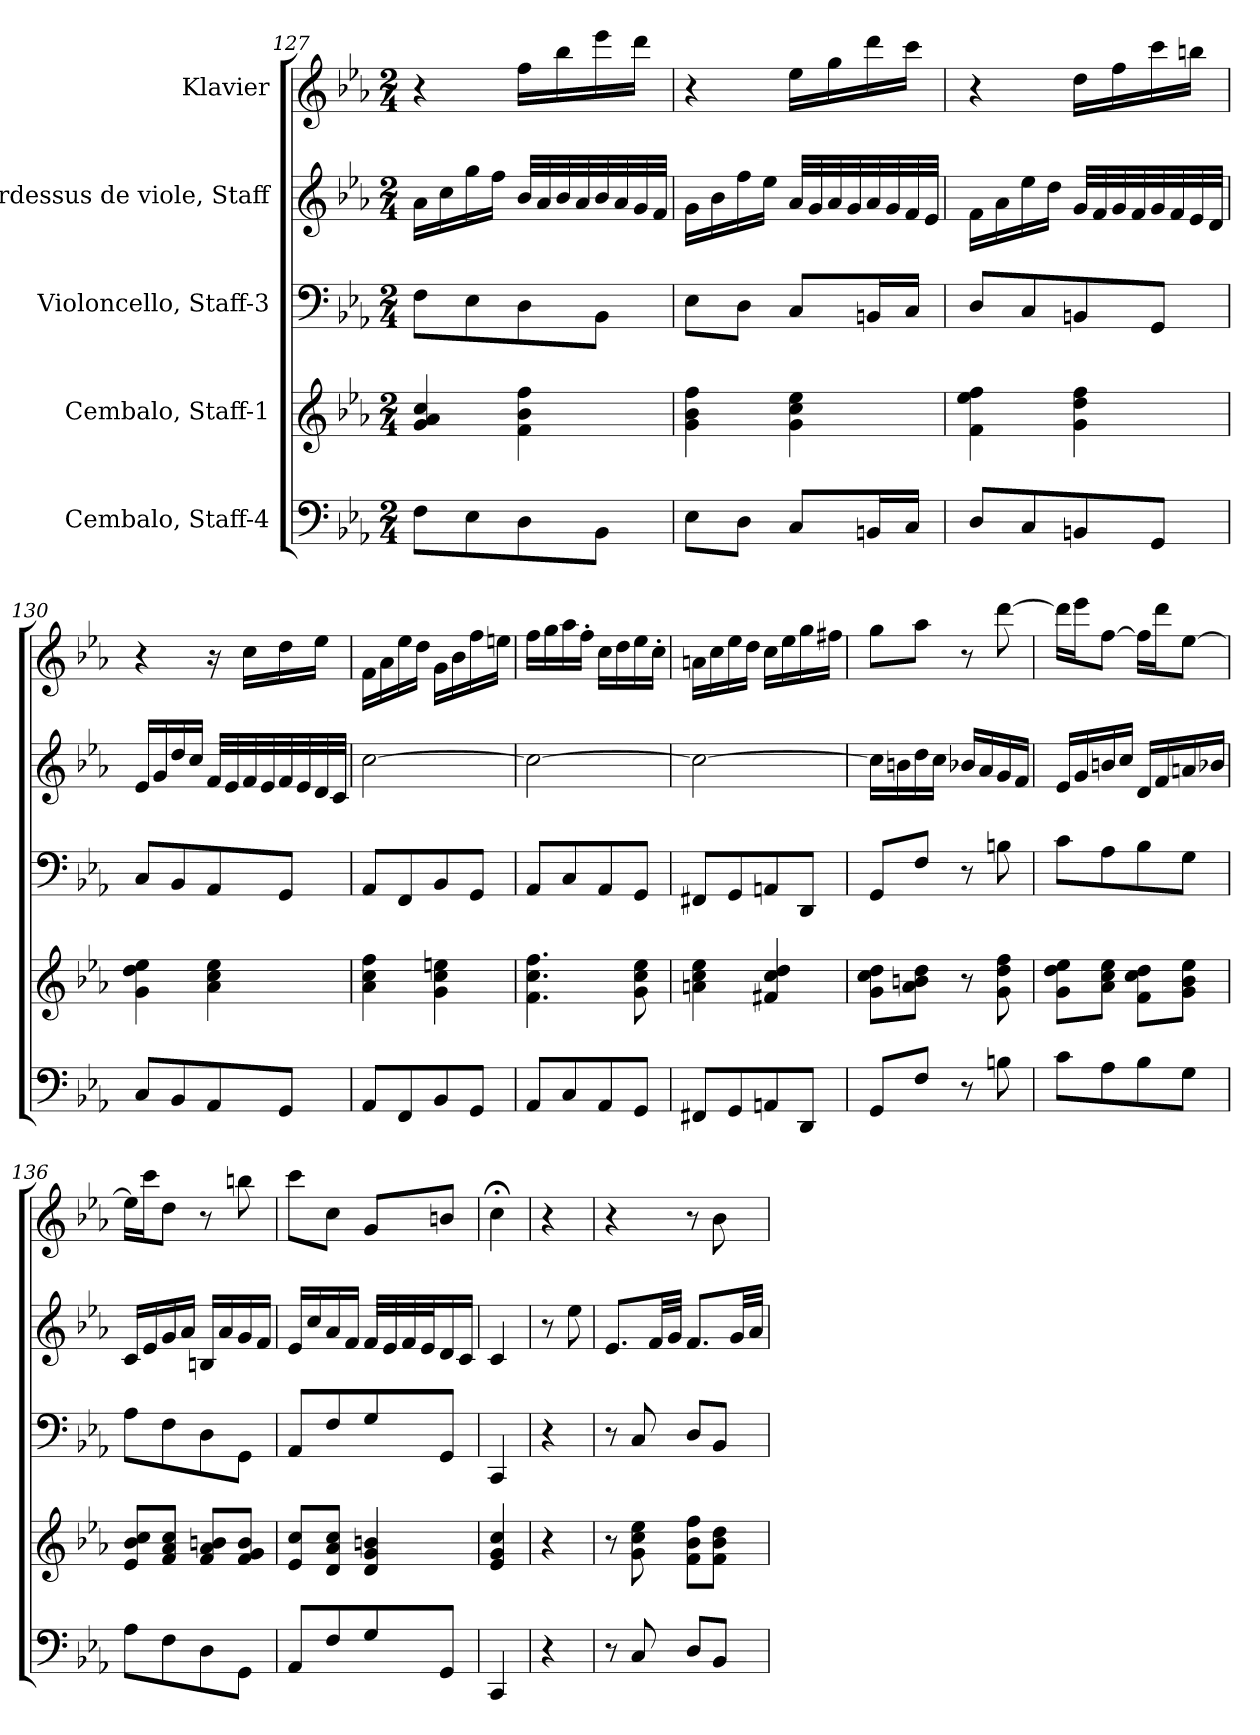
**kern	**kern	**kern	**kern	**kern
*part5	*part4	*part3	*part2	*part1
*staff5	*staff4	*staff3	*staff2	*staff1
*I"Cembalo, Staff-4	*I"Cembalo, Staff-1	*I"Violoncello, Staff-3	*I"Pardessus de viole, Staff	*I"Klavier
!!LO:LB:g=z
*clefF4	*clefG2	*clefF4	*clefG2	*clefG2
*ITrd7c12	*	*	*	*
*k[b-e-a-]	*k[b-e-a-]	*k[b-e-a-]	*k[b-e-a-]	*k[b-e-a-]
*M2/4	*M2/4	*M2/4	*M2/4	*M2/4
=127	=127	=127	=127	=127
8FF\L	4g/ 4a-/ 4cc/	8F\L	16a-\LL	4r
.	.	.	16cc\	.
8EE-\	.	8E-\	16gg\	.
.	.	.	16ff\JJ	.
8DD\	4f\ 4b-\ 4ff\	8D\	32b-/LLL	16ff\LL
.	.	.	32a-/	.
.	.	.	32b-/	16bb-\
.	.	.	32a-/	.
8BBB-\J	.	8BB-\J	32b-/	16eee-\
.	.	.	32a-/	.
.	.	.	32g/	16ddd\JJ
.	.	.	32f/JJJ	.
=128	=128	=128	=128	=128
8EE-\L	4g\ 4b-\ 4ff\	8E-\L	16g\LL	4r
.	.	.	16b-\	.
8DD\J	.	8D\J	16ff\	.
.	.	.	16ee-\JJ	.
8CC/L	4g\ 4cc\ 4ee-\	8C/L	32a-/LLL	16ee-\LL
.	.	.	32g/	.
.	.	.	32a-/	16gg\
.	.	.	32g/	.
16BBBn/L	.	16BBn/L	32a-/	16ddd\
.	.	.	32g/	.
16CC/JJ	.	16C/JJ	32f/	16ccc\JJ
.	.	.	32e-/JJJ	.
=129	=129	=129	=129	=129
8DD/L	4f\ 4ee-\ 4ff\	8D/L	16f\LL	4r
.	.	.	16a-\	.
8CC/	.	8C/	16ee-\	.
.	.	.	16dd\JJ	.
8BBBn/	4g\ 4dd\ 4ff\	8BBn/	32g/LLL	16dd\LL
.	.	.	32f/	.
.	.	.	32g/	16ff\
.	.	.	32f/	.
8GGG/J	.	8GG/J	32g/	16ccc\
.	.	.	32f/	.
.	.	.	32e-/	16bbn\JJ
.	.	.	32d/JJJ	.
!!LO:PB:g=z
=130	=130	=130	=130	=130
8CC/L	4g\ 4dd\ 4ee-\	8C/L	16e-/LL	4r
.	.	.	16g/	.
8BBB-/	.	8BB-/	16dd/	.
.	.	.	16cc/JJ	.
8AAA-/	4a-\ 4cc\ 4ee-\	8AA-/	32f/LLL	16r
.	.	.	32e-/	.
.	.	.	32f/	16cc\LL
.	.	.	32e-/	.
8GGG/J	.	8GG/J	32f/	16dd\
.	.	.	32e-/	.
.	.	.	32d/	16ee-\JJ
.	.	.	32c/JJJ	.
=131	=131	=131	=131	=131
8AAA-/L	4a-\ 4cc\ 4ff\	8AA-/L	[2cc\	16f\LL
.	.	.	.	16a-\
8FFF/	.	8FF/	.	16ee-\
.	.	.	.	16dd\JJ
8BBB-/	4g\ 4cc\ 4een\	8BB-/	.	16g\LL
.	.	.	.	16b-\
8GGG/J	.	8GG/J	.	16ff\
.	.	.	.	16een\JJ
=132	=132	=132	=132	=132
8AAA-/L	4.f\ 4.cc\ 4.ff\	8AA-/L	2cc\_	16ff\LL
.	.	.	.	16gg\
8CC/	.	8C/	.	16aa-\
.	.	.	.	16ff'\JJ
8AAA-/	.	8AA-/	.	16cc\LL
.	.	.	.	16dd\
8GGG/J	8g\ 8cc\ 8ee-\	8GG/J	.	16ee-\
.	.	.	.	16cc'\JJ
=133	=133	=133	=133	=133
8FFF#X/L	4an\ 4cc\ 4ee-\	8FF#X/L	2cc\_	16an\LL
.	.	.	.	16cc\
8GGG/	.	8GG/	.	16ee-\
.	.	.	.	16dd\JJ
8AAAn/	4f#X/ 4cc/ 4dd/	8AAn/	.	16cc\LL
.	.	.	.	16ee-\
8DDD/J	.	8DD/J	.	16gg\
.	.	.	.	16ff#X\JJ
!!LO:LB:g=z
=134	=134	=134	=134	=134
8GGG/L	8g\ 8cc\ 8dd\L	8GG/L	16cc\LL]	8gg\L
.	.	.	16bn\	.
8FF/J	8a-\ 8bn\ 8dd\J	8F/J	16dd\	8aa-\J
.	.	.	16cc\JJ	.
8r	8r	8r	16b-X/LL	8r
.	.	.	16a-/	.
8BBn\	8g\ 8dd\ 8ff\	8Bn\	16g/	[8ddd\
.	.	.	16f/JJ	.
=135	=135	=135	=135	=135
8C\L	8g\ 8dd\ 8ee-\L	8c\L	16e-/LL	16ddd\LL]
.	.	.	16g/	16eee-\J
8AA-\	8a-\ 8cc\ 8ee-\J	8A-\	16bn/	[8ff\J
.	.	.	16cc/JJ	.
8BB-\	8f\ 8cc\ 8dd\L	8B-\	16d/LL	16ff\LL]
.	.	.	16f/	16ddd\J
8GG\J	8g\ 8b-\ 8ee-\J	8G\J	16an/	[8ee-\J
.	.	.	16b-X/JJ	.
=136	=136	=136	=136	=136
8AA-\L	8e-/ 8b-/ 8cc/L	8A-\L	16c/LL	16ee-\LL]
.	.	.	16e-/	16ccc\J
8FF\	8f/ 8a-/ 8cc/J	8F\	16g/	8dd\J
.	.	.	16a-/JJ	.
8DD\	8f/ 8a-/ 8bn/L	8D\	16Bn/LL	8r
.	.	.	16a-/	.
*	*	*	*	*MM80
8GGG\J	8f/ 8g/ 8b/J	8GG\J	16g/	8bbn\
.	.	.	16f/JJ	.
=137	=137	=137	=137	=137
8AAA-/L	8e-/ 8cc/L	8AA-/L	16e-/LL	8ccc\L
.	.	.	16cc/	.
*	*	*	*	*MM70
8FF/	8d/ 8a-/ 8cc/J	8F/	16a-/	8cc\J
.	.	.	16f/JJ	.
8GG/	4d/ 4g/ 4bn/	8G/	32f/LLL	8g/L
.	.	.	32e-/	.
.	.	.	32f/	.
.	.	.	32e-/J	.
*	*	*	*	*MM60
8GGG/J	.	8GG/J	16d/	8bn/J
.	.	.	16c/JJ	.
=138	=138	=138	=138	=138
*	*	*	*	*MM40
4CCC/	4e-/ 4g/ 4cc/	4CC/	4c/	4cc;<\
!!LO:PB:g=z
=139	=139	=139	=139	=139
4r	4r	4r	8r	4r
.	.	.	8ee-\	.
=140	=140	=140	=140	=140
8r	8r	8r	8.e-/L	4r
8CC/	8g\ 8cc\ 8ee-\	8C/	.	.
.	.	.	32f/LL	.
.	.	.	32g/JJJ	.
8DD/L	8f\ 8b-\ 8ff\L	8D/L	8.f/L	8r
8BBB-/J	8f\ 8b-\ 8dd\J	8BB-/J	.	8b-\
.	.	.	32g/LL	.
.	.	.	32a-/JJJ	.
=	=	=	=	=
*-	*-	*-	*-	*-
